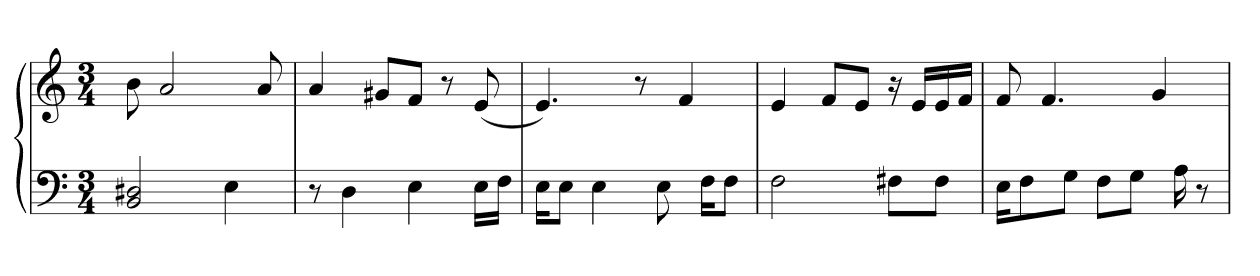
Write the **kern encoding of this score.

**kern	**kern
*part1	*part1
*staff2	*staff1
*clefF4	*clefG2
*k[]	*k[]
*M3/4	*M3/4
=1	=1
2BB 2D#X	8b
.	2a
4E	.
.	8a
=2	=2
8r	4a
4D	.
.	8g#X/L
4E	8f/J
.	8r
16E\LL	(8e
16F\JJ	.
=3	=3
16E\KL	4.e)
8E\J	.
4E	.
.	8r
8E	.
.	4f
16F\KL	.
8F\J	.
=4	=4
2F	4e
.	8f/L
.	8e/J
8F#X\L	16r
.	16e/LL
8F#\J	16e/
.	16f/JJ
=5	=5
16E\KL	8f
8F\	.
.	4.f
8G\J	.
8F\L	.
8G\J	.
.	4g
16A	.
8r	.
=	=
*-	*-
